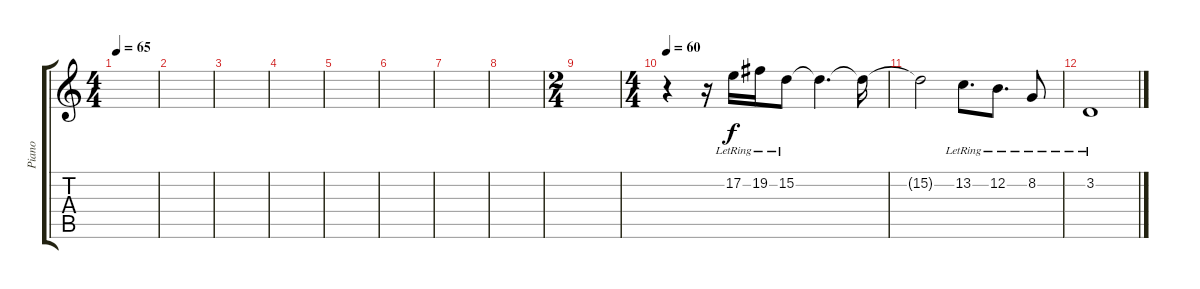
\track ("Piano" "Piano") {instrument electricgrandpiano}
\staff {score tabs}
\tuning (E4 B3 G3 D3 A2 E2) {hide}
\ts (4 4)
\tempo 65
\clef g2
\ks c
|
|
|
|
|
|
|
|
\ts (2 4)
|
\ts (4 4)
\tempo 60
r.4 r.16 17.2{lr}.16 19.2{lr}.16 15.2{lr}.8 15.2{t}.4{d} 15.2{t}.16 |
15.2{t}.2 13.2{lr}.8{d} 12.2{lr}.8{d} 8.2{lr}.8 |
3.2{lr}.1
